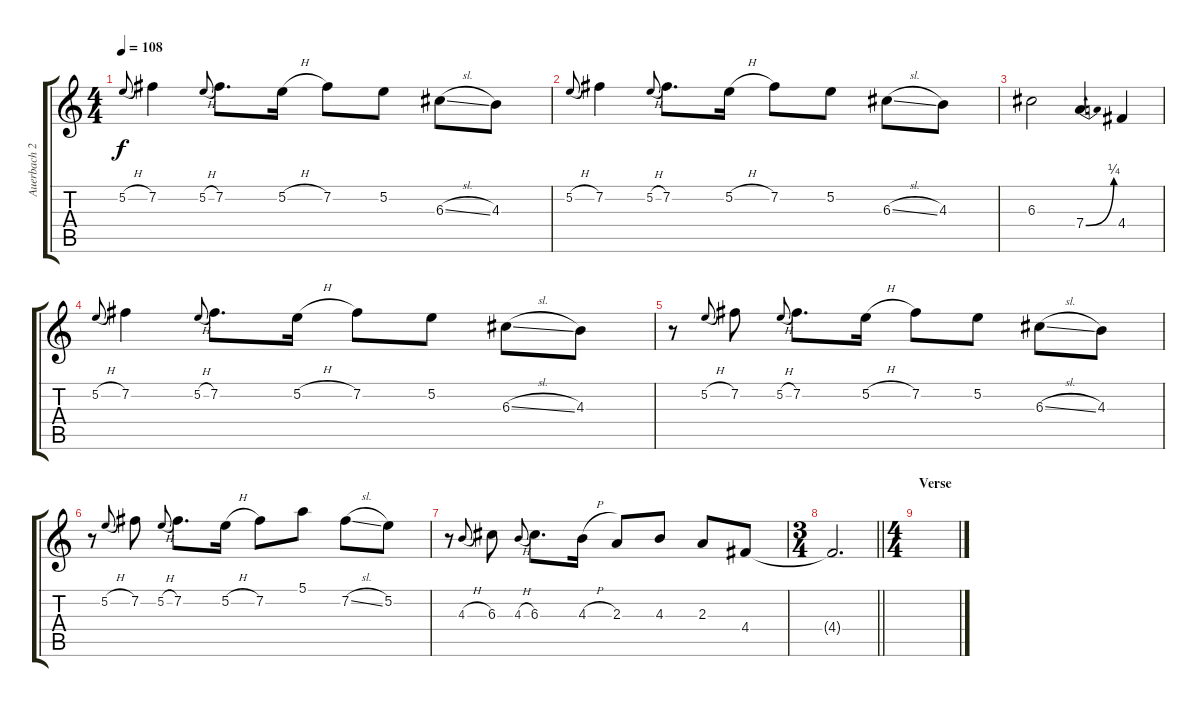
\track ("Auerbach 2" "Auerbach 2") {instrument overdrivenguitar}
\staff {score tabs}
\tuning (E4 B3 G3 D3 A2 E2) {hide}
\ts (4 4)
\tempo 108
\clef g2
\ks c
5.2{h}.8{gr onbeat dy f} 7.2.4 5.2{h}.8{gr onbeat} 7.2.8{d} 5.2{h}.16 7.2.8 5.2.8 6.3{sl}.8 4.3.8 |
5.2{h}.8{gr onbeat} 7.2.4 5.2{h}.8{gr onbeat} 7.2.8{d} 5.2{h}.16 7.2.8 5.2.8 6.3{sl}.8 4.3.8 |
6.3.2 7.4{be (bend 0 0 60 1)}.4 4.4.4 |
5.2{h}.8{gr onbeat} 7.2.4 5.2{h}.8{gr onbeat} 7.2.8{d} 5.2{h}.16 7.2.8 5.2.8 6.3{sl}.8 4.3.8 |
r.8 5.2{h}.8{gr onbeat} 7.2.8 5.2{h}.8{gr onbeat} 7.2.8{d} 5.2{h}.16 7.2.8 5.2.8 6.3{sl}.8 4.3.8 |
r.8 5.2{h}.8{gr onbeat} 7.2.8 5.2{h}.8{gr onbeat} 7.2.8{d} 5.2{h}.16 7.2.8 5.1.8 7.2{sl}.8 5.2.8 |
r.8 4.3{h}.8{gr onbeat} 6.3.8 4.3{h}.8{gr onbeat} 6.3.8{d} 4.3{h}.16 2.3.8 4.3.8 2.3.8 4.4.8 |
\ts (3 4)
\barLineRight lightlight
4.4{t}.2{d} |
\ts (4 4)
\section ("" "Verse")
